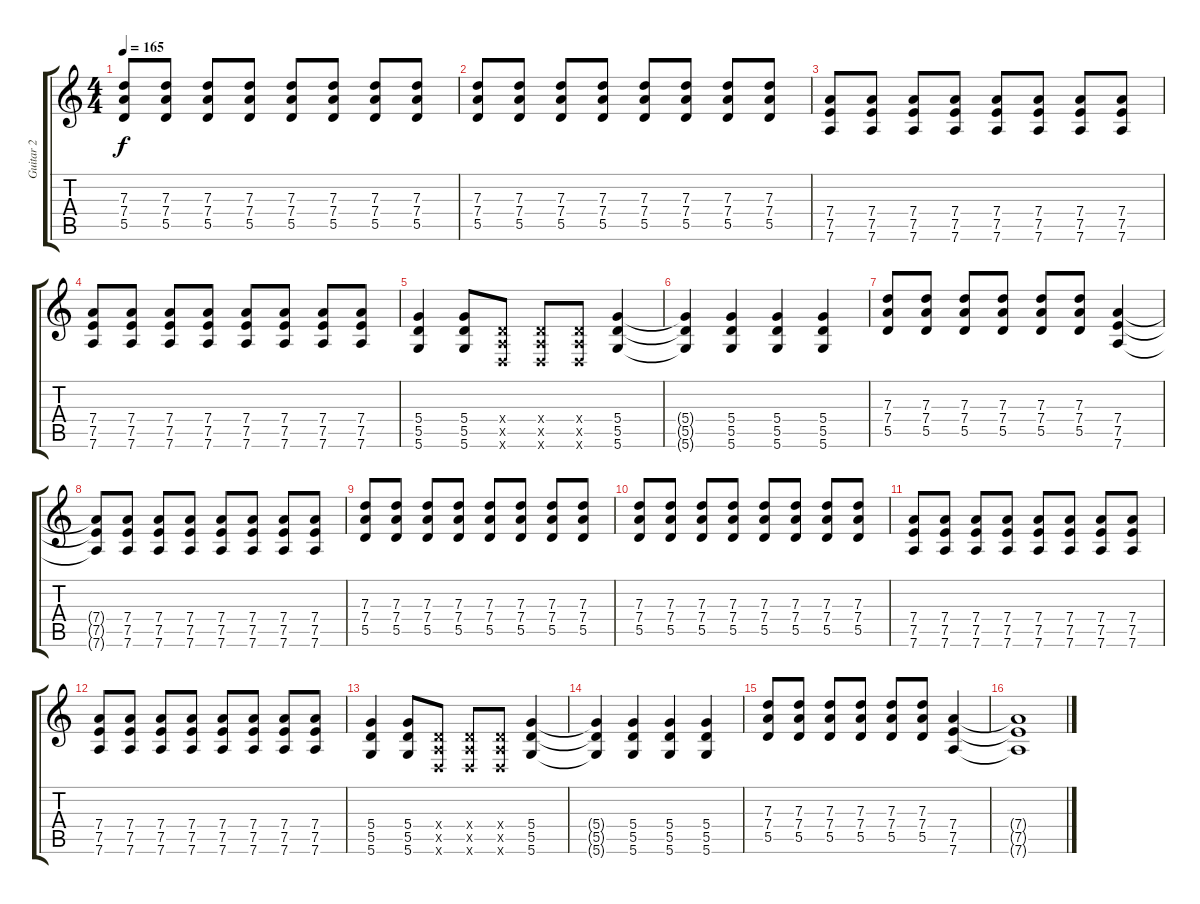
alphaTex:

\track ("Guitar 2" "Guitar 2") {instrument overdrivenguitar}
\staff {score tabs}
\tuning (E4 B3 G3 D3 A2 D2) {hide}
\ts (4 4)
\tempo 165
\clef g2
\ks c
(7.3 7.4 5.5).8{dy f} (7.3 7.4 5.5).8 (7.3 7.4 5.5).8 (7.3 7.4 5.5).8 (7.3 7.4 5.5).8 (7.3 7.4 5.5).8 (7.3 7.4 5.5).8 (7.3 7.4 5.5).8 |
(7.3 7.4 5.5).8 (7.3 7.4 5.5).8 (7.3 7.4 5.5).8 (7.3 7.4 5.5).8 (7.3 7.4 5.5).8 (7.3 7.4 5.5).8 (7.3 7.4 5.5).8 (7.3 7.4 5.5).8 |
(7.4 7.5 7.6).8 (7.4 7.5 7.6).8 (7.4 7.5 7.6).8 (7.4 7.5 7.6).8 (7.4 7.5 7.6).8 (7.4 7.5 7.6).8 (7.4 7.5 7.6).8 (7.4 7.5 7.6).8 |
(7.4 7.5 7.6).8 (7.4 7.5 7.6).8 (7.4 7.5 7.6).8 (7.4 7.5 7.6).8 (7.4 7.5 7.6).8 (7.4 7.5 7.6).8 (7.4 7.5 7.6).8 (7.4 7.5 7.6).8 |
(5.4 5.5 5.6).4 (5.4 5.5 5.6).8 (0.4{x} 0.5{x} 0.6{x}).8 (0.4{x} 0.5{x} 0.6{x}).8 (0.4{x} 0.5{x} 0.6{x}).8 (5.4 5.5 5.6).4 |
(5.4{t} 5.5{t} 5.6{t}).4 (5.4 5.5 5.6).4 (5.4 5.5 5.6).4 (5.4 5.5 5.6).4 |
(7.3 7.4 5.5).8 (7.3 7.4 5.5).8 (7.3 7.4 5.5).8 (7.3 7.4 5.5).8 (7.3 7.4 5.5).8 (7.3 7.4 5.5).8 (7.4 7.5 7.6).4 |
(7.4{t} 7.5{t} 7.6{t}).8 (7.4 7.5 7.6).8 (7.4 7.5 7.6).8 (7.4 7.5 7.6).8 (7.4 7.5 7.6).8 (7.4 7.5 7.6).8 (7.4 7.5 7.6).8 (7.4 7.5 7.6).8 |
(7.3 7.4 5.5).8 (7.3 7.4 5.5).8 (7.3 7.4 5.5).8 (7.3 7.4 5.5).8 (7.3 7.4 5.5).8 (7.3 7.4 5.5).8 (7.3 7.4 5.5).8 (7.3 7.4 5.5).8 |
(7.3 7.4 5.5).8 (7.3 7.4 5.5).8 (7.3 7.4 5.5).8 (7.3 7.4 5.5).8 (7.3 7.4 5.5).8 (7.3 7.4 5.5).8 (7.3 7.4 5.5).8 (7.3 7.4 5.5).8 |
(7.4 7.5 7.6).8 (7.4 7.5 7.6).8 (7.4 7.5 7.6).8 (7.4 7.5 7.6).8 (7.4 7.5 7.6).8 (7.4 7.5 7.6).8 (7.4 7.5 7.6).8 (7.4 7.5 7.6).8 |
(7.4 7.5 7.6).8 (7.4 7.5 7.6).8 (7.4 7.5 7.6).8 (7.4 7.5 7.6).8 (7.4 7.5 7.6).8 (7.4 7.5 7.6).8 (7.4 7.5 7.6).8 (7.4 7.5 7.6).8 |
(5.4 5.5 5.6).4 (5.4 5.5 5.6).8 (0.4{x} 0.5{x} 0.6{x}).8 (0.4{x} 0.5{x} 0.6{x}).8 (0.4{x} 0.5{x} 0.6{x}).8 (5.4 5.5 5.6).4 |
(5.4{t} 5.5{t} 5.6{t}).4 (5.4 5.5 5.6).4 (5.4 5.5 5.6).4 (5.4 5.5 5.6).4 |
(7.3 7.4 5.5).8 (7.3 7.4 5.5).8 (7.3 7.4 5.5).8 (7.3 7.4 5.5).8 (7.3 7.4 5.5).8 (7.3 7.4 5.5).8 (7.4 7.5 7.6).4 |
(7.4{t} 7.5{t} 7.6{t}).1{volume 0}
